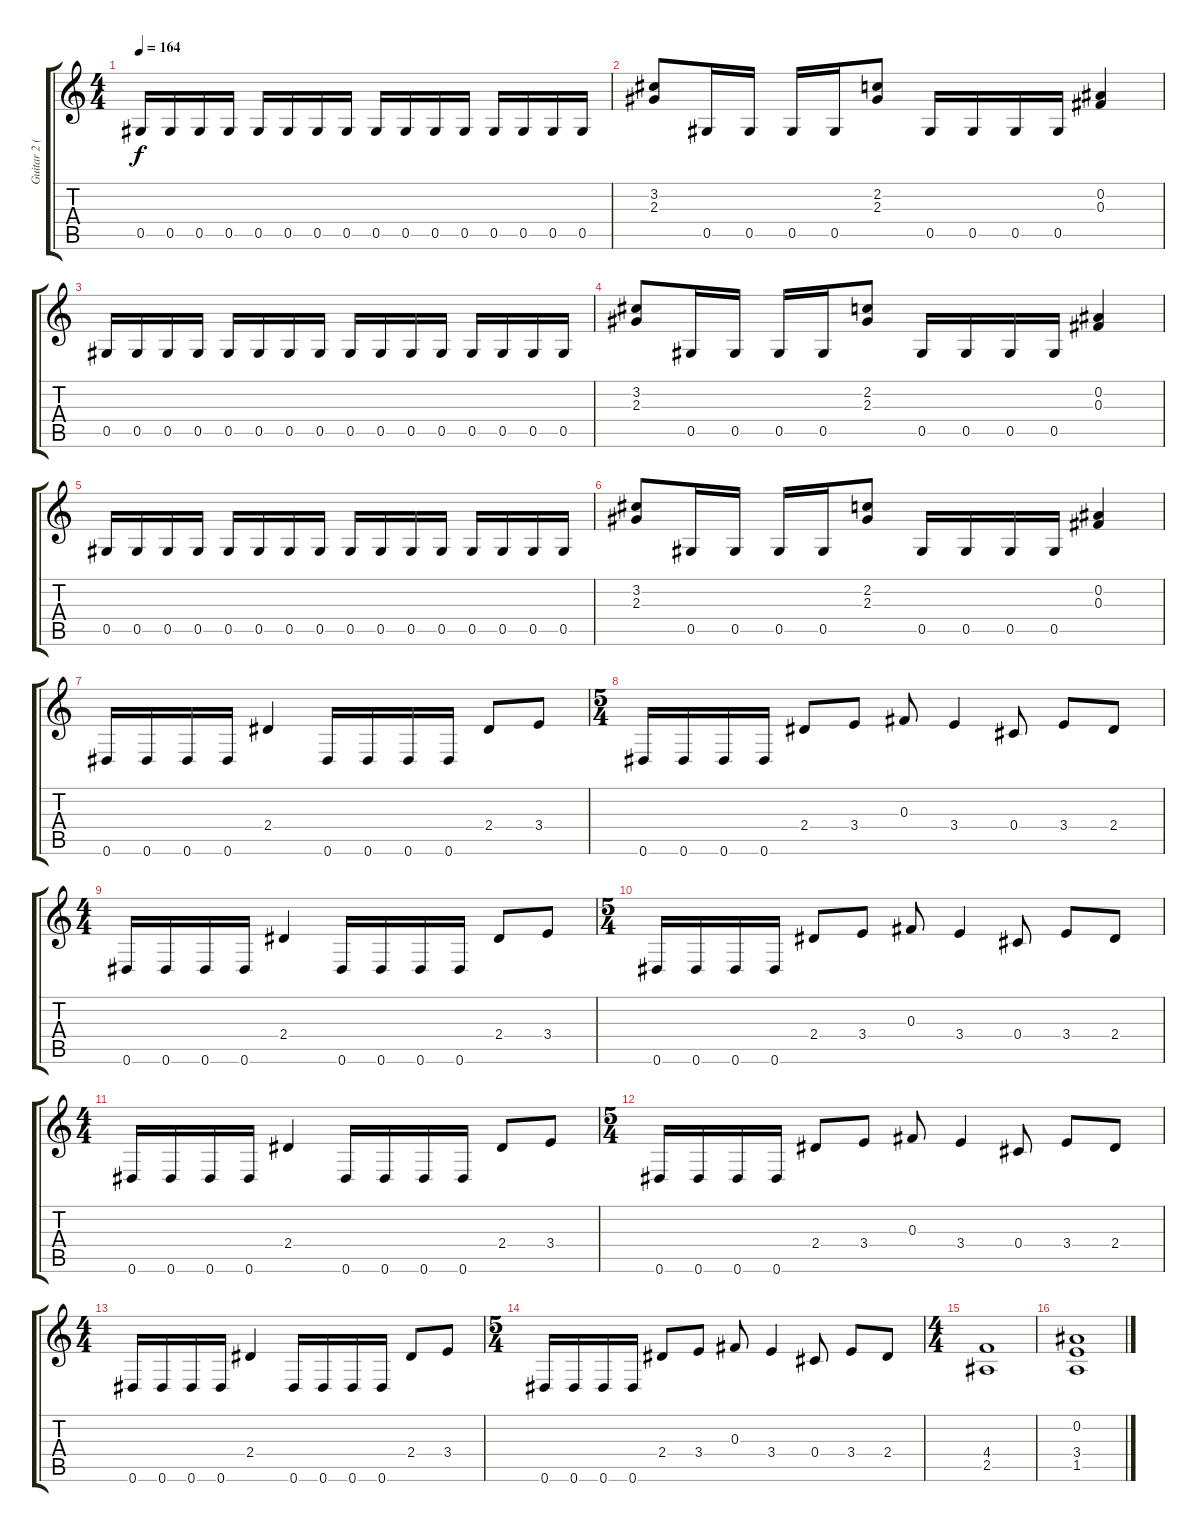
\track ("Guitar 2 (Kerry)" "Guitar 2 (") {instrument distortionguitar}
\staff {score tabs}
\tuning (Eb4 Bb3 Gb3 Db3 Ab2 Eb2) {hide}
\ts (4 4)
\tempo 164
\clef g2
\ks c
0.5.16{dy f} 0.5.16 0.5.16 0.5.16 0.5.16 0.5.16 0.5.16 0.5.16 0.5.16 0.5.16 0.5.16 0.5.16 0.5.16 0.5.16 0.5.16 0.5.16 |
(3.2 2.3).8 0.5.16 0.5.16 0.5.16 0.5.16 (2.2 2.3).8 0.5.16 0.5.16 0.5.16 0.5.16 (0.2 0.3).4 |
0.5.16 0.5.16 0.5.16 0.5.16 0.5.16 0.5.16 0.5.16 0.5.16 0.5.16 0.5.16 0.5.16 0.5.16 0.5.16 0.5.16 0.5.16 0.5.16 |
(3.2 2.3).8 0.5.16 0.5.16 0.5.16 0.5.16 (2.2 2.3).8 0.5.16 0.5.16 0.5.16 0.5.16 (0.2 0.3).4 |
0.5.16 0.5.16 0.5.16 0.5.16 0.5.16 0.5.16 0.5.16 0.5.16 0.5.16 0.5.16 0.5.16 0.5.16 0.5.16 0.5.16 0.5.16 0.5.16 |
(3.2 2.3).8 0.5.16 0.5.16 0.5.16 0.5.16 (2.2 2.3).8 0.5.16 0.5.16 0.5.16 0.5.16 (0.2 0.3).4 |
0.6.16 0.6.16 0.6.16 0.6.16 2.4.4 0.6.16 0.6.16 0.6.16 0.6.16 2.4.8 3.4.8 |
\ts (5 4)
0.6.16 0.6.16 0.6.16 0.6.16 2.4.8 3.4.8 0.3.8 3.4.4 0.4.8 3.4.8 2.4.8 |
\ts (4 4)
0.6.16 0.6.16 0.6.16 0.6.16 2.4.4 0.6.16 0.6.16 0.6.16 0.6.16 2.4.8 3.4.8 |
\ts (5 4)
0.6.16 0.6.16 0.6.16 0.6.16 2.4.8 3.4.8 0.3.8 3.4.4 0.4.8 3.4.8 2.4.8 |
\ts (4 4)
0.6.16 0.6.16 0.6.16 0.6.16 2.4.4 0.6.16 0.6.16 0.6.16 0.6.16 2.4.8 3.4.8 |
\ts (5 4)
0.6.16 0.6.16 0.6.16 0.6.16 2.4.8 3.4.8 0.3.8 3.4.4 0.4.8 3.4.8 2.4.8 |
\ts (4 4)
0.6.16 0.6.16 0.6.16 0.6.16 2.4.4 0.6.16 0.6.16 0.6.16 0.6.16 2.4.8 3.4.8 |
\ts (5 4)
0.6.16 0.6.16 0.6.16 0.6.16 2.4.8 3.4.8 0.3.8 3.4.4 0.4.8 3.4.8 2.4.8 |
\ts (4 4)
(4.4 2.5).1 |
(0.2 3.4 1.5).1
